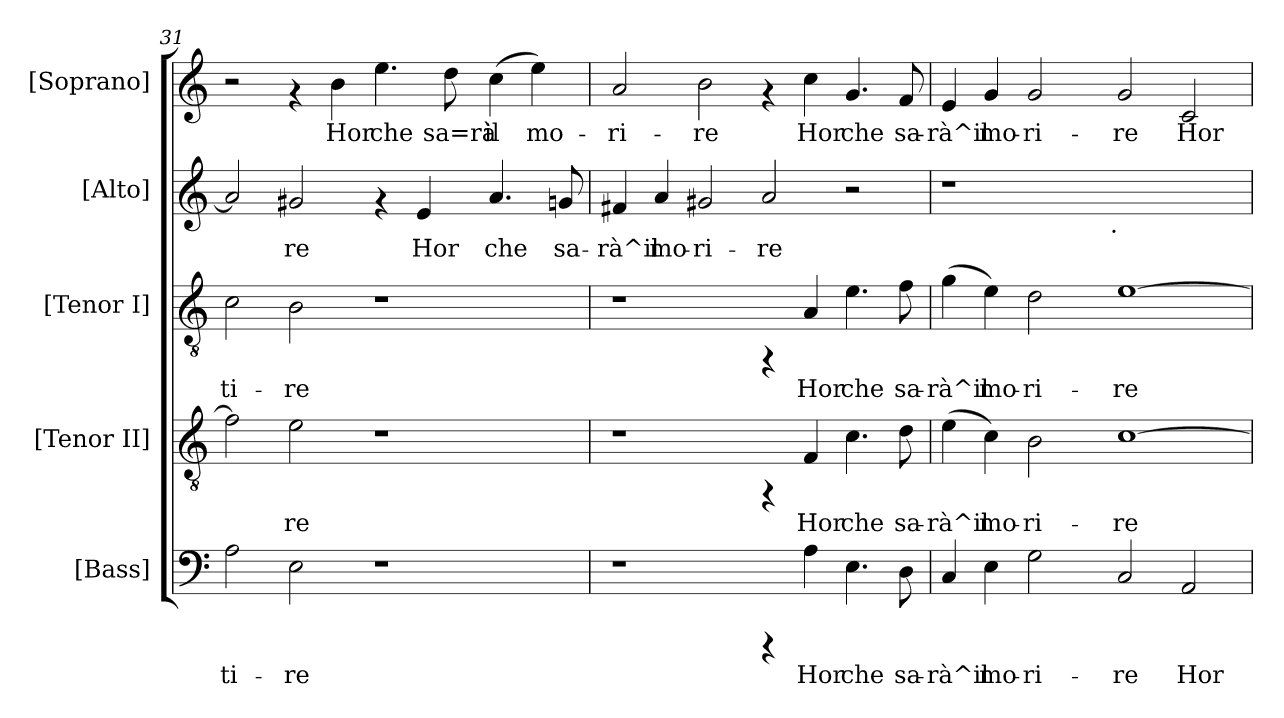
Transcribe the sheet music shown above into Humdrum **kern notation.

**kern	**text	**kern	**text	**kern	**text	**kern	**text	**kern	**text
*part5	*part5	*part4	*part4	*part3	*part3	*part2	*part2	*part1	*part1
*staff5	*staff5	*staff4	*staff4	*staff3	*staff3	*staff2	*staff2	*staff1	*staff1
*I"[Bass]	*	*I"[Tenor II]	*	*I"[Tenor I]	*	*I"[Alto]	*	*I"[Soprano]	*
*clefF4	*	*clefGv2	*	*clefGv2	*	*clefG2	*	*clefG2	*
*k[]	*	*k[]	*	*k[]	*	*k[]	*	*k[]	*
*C:	*	*C:	*	*C:	*	*C:	*	*C:	*
=31	=31	=31	=31	=31	=31	=31	=31	=31	=31
!	!LO:LY:b:cj	!	!LO:LY:b:cj	!	!LO:LY:b:cj	!	!LO:LY:b:cj	!	!
2A\	-ti-	2f\]	--	2c\	-ti-	2a/]	--	2r	.
!	!LO:LY:b:cj	!	!LO:LY:b:cj	!	!LO:LY:b:cj	!	!LO:LY:b:cj	!	!
2E\	-re	2e\	-re	2B\	-re	2g#X/	-re	4rf	.
!	!	!	!	!	!	!	!	!	!LO:LY:b:cj
.	.	.	.	.	.	.	.	4b\	Hor
!	!	!	!	!	!	!	!	!	!LO:LY:b:cj
1r	.	1r	.	1r	.	4rf	.	4.ee\	che
!	!	!	!	!	!	!	!LO:LY:b:cj	!	!
.	.	.	.	.	.	4e/	Hor	.	.
!	!	!	!	!	!	!	!	!	!LO:LY:b:cj
.	.	.	.	.	.	.	.	8dd\	sa=rà
!	!	!	!	!	!	!	!LO:LY:b:cj	!	!LO:LY:b:cj
.	.	.	.	.	.	4.a/	che	(<4cc\	il
!	!	!	!	!	!	!	!	!	!LO:LY:b:cj
.	.	.	.	.	.	.	.	4ee\)	mo-
!	!	!	!	!	!	!	!LO:LY:b:cj	!	!
.	.	.	.	.	.	8gn/	sa-	.	.
!!LO:PB:g=z
=32	=32	=32	=32	=32	=32	=32	=32	=32	=32
!	!	!	!	!	!	!	!LO:LY:b:cj	!	!LO:LY:b:cj
1r	.	1r	.	1r	.	4f#X/	-rà^il	2a/	-ri-
!	!	!	!	!	!	!	!LO:LY:b:cj	!	!
.	.	.	.	.	.	4a/	mo-	.	.
!	!	!	!	!	!	!	!LO:LY:b:cj	!	!LO:LY:b:cj
.	.	.	.	.	.	2g#X/	-ri-	2b\	-re
!	!	!	!	!	!	!	!LO:LY:b:cj	!	!
4rCCC	.	4rFF	.	4rFF	.	2a/	-re	4rf	.
!	!LO:LY:b:cj	!	!LO:LY:b:cj	!	!LO:LY:b:cj	!	!	!	!LO:LY:b:cj
4A\	Hor	4F/	Hor	4A/	Hor	.	.	4cc\	Hor
!	!LO:LY:b:cj	!	!LO:LY:b:cj	!	!LO:LY:b:cj	!	!	!	!LO:LY:b:cj
4.E\	che	4.c\	che	4.e\	che	2r	.	4.g/	che
!	!LO:LY:b:cj	!	!LO:LY:b:cj	!	!LO:LY:b:cj	!	!	!	!LO:LY:b:cj
8D\	sa-	8d\	sa-	8f\	sa-	.	.	8f/	sa-
=33	=33	=33	=33	=33	=33	=33	=33	=33	=33
!	!LO:LY:b:cj	!	!LO:LY:b:cj	!	!LO:LY:b:cj	!	!	!	!LO:LY:b:cj
*	*	*	*	*	*	*^	*	*	*
4C/	-rà^il	(<4e\	-rà^il	(<4g\	-rà^il	1r	2ryy	.	4e/	-rà^il
!	!LO:LY:b:cj	!	!LO:LY:b:cj	!	!LO:LY:b:cj	!	!	!	!	!LO:LY:b:cj
4E\	mo-	4c\)	mo-	4e\)	mo-	.	.	.	4g/	mo-
!	!LO:LY:b:cj	!	!LO:LY:b:cj	!	!LO:LY:b:cj	!	!	!	!	!LO:LY:b:cj
2G\	-ri-	2B\	-ri-	2d\	-ri-	.	4ryy	.	2g/	-ri-
.	.	.	.	.	.	.	8...ryy	.	.	.
!	!	!	!	!	!	!	!LO:TX:b:t=.	!	!	!
.	.	.	.	.	.	.	1ryy	.	.	.
!	!LO:LY:b:cj	!	!LO:LY:b:cj	!	!LO:LY:b:cj	!	!	!	!	!LO:LY:b:cj
2C/	-re	[>1c	-re	[>1e	-re	1ryy	.	.	2g/	-re
!	!LO:LY:b:cj	!	!	!	!	!	!	!	!	!LO:LY:b:cj
2AA/	Hor	.	.	.	.	.	.	.	2c/	Hor
.	.	.	.	.	.	.	64ryy	.	.	.
*	*	*	*	*	*	*v	*v	*	*	*
=	=	=	=	=	=	=	=	=	=
*-	*-	*-	*-	*-	*-	*-	*-	*-	*-
